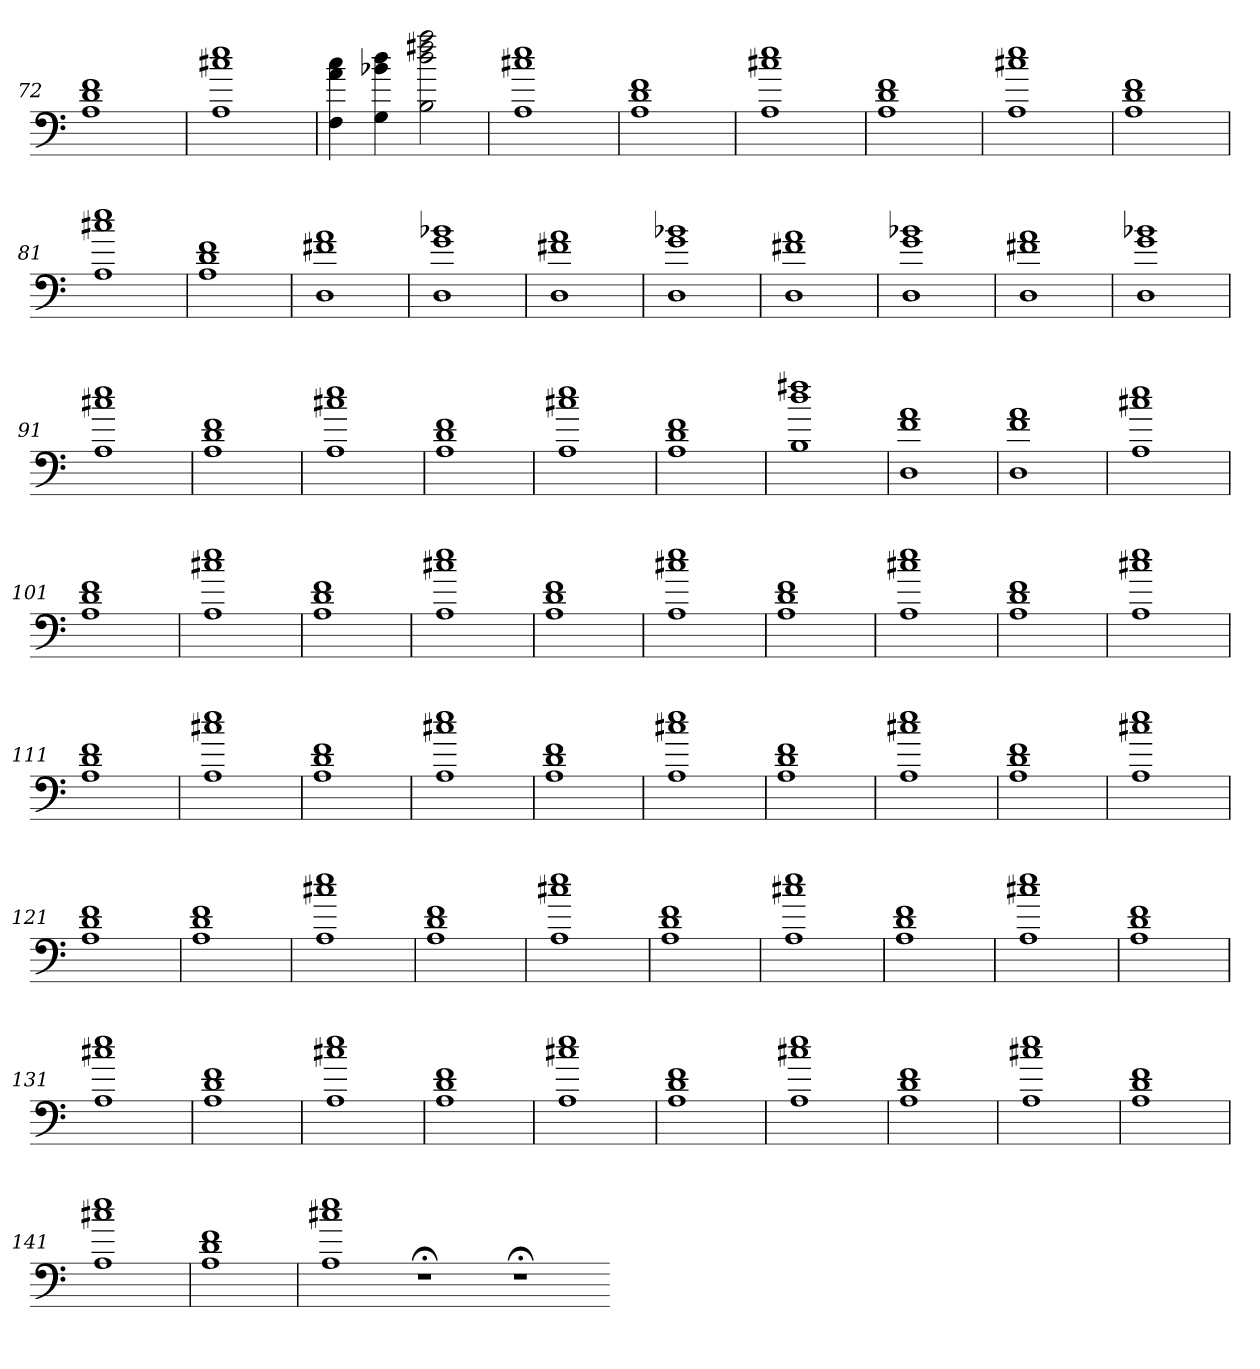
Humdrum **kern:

**kern
*part1
*staff1
=72
1A 1d 1f
=73
1A 1cc#X 1ee
=74
4F 4a 4cc
4G 4b-X 4dd
2B 2dd 2ff#X 2aa
=75
1A 1cc#X 1ee
=76
1A 1d 1f
=77
1A 1cc#X 1ee
=78
1A 1d 1f
=79
1A 1cc#X 1ee
=80
1A 1d 1f
=81
1A 1cc#X 1ee
=82
1A 1d 1f
=83
1D 1f#X 1a
=84
1D 1g 1b-X
=85
1D 1f#X 1a
=86
1D 1g 1b-X
=87
1D 1f#X 1a
=88
1D 1g 1b-X
=89
1D 1f#X 1a
=90
1D 1g 1b-X
=91
1A 1cc#X 1ee
=92
1A 1d 1f
=93
1A 1cc#X 1ee
=94
1A 1d 1f
=95
1A 1cc#X 1ee
=96
1A 1d 1f
=97
1B 1dd 1ff#X
=98
1D 1f 1a
=99
1D 1f 1a
=100
1A 1cc#X 1ee
=101
1A 1d 1f
=102
1A 1cc#X 1ee
=103
1A 1d 1f
=104
1A 1cc#X 1ee
=105
1A 1d 1f
=106
1A 1cc#X 1ee
=107
1A 1d 1f
=108
1A 1cc#X 1ee
=109
1A 1d 1f
=110
1A 1cc#X 1ee
=111
1A 1d 1f
=112
1A 1cc#X 1ee
=113
1A 1d 1f
=114
1A 1cc#X 1ee
=115
1A 1d 1f
=116
1A 1cc#X 1ee
=117
1A 1d 1f
=118
1A 1cc#X 1ee
=119
1A 1d 1f
=120
1A 1cc#X 1ee
=121
1A 1d 1f
=122
1A 1d 1f
=123
1A 1cc#X 1ee
=124
1A 1d 1f
=125
1A 1cc#X 1ee
=126
1A 1d 1f
=127
1A 1cc#X 1ee
=128
1A 1d 1f
=129
1A 1cc#X 1ee
=130
1A 1d 1f
=131
1A 1cc#X 1ee
=132
1A 1d 1f
=133
1A 1cc#X 1ee
=134
1A 1d 1f
=135
1A 1cc#X 1ee
=136
1A 1d 1f
=137
1A 1cc#X 1ee
=138
1A 1d 1f
=139
1A 1cc#X 1ee
=140
1A 1d 1f
=141
1A 1cc#X 1ee
=142
1A 1d 1f
=143
1A 1cc#X 1ee
1r;<
1r;<
=-
*-
